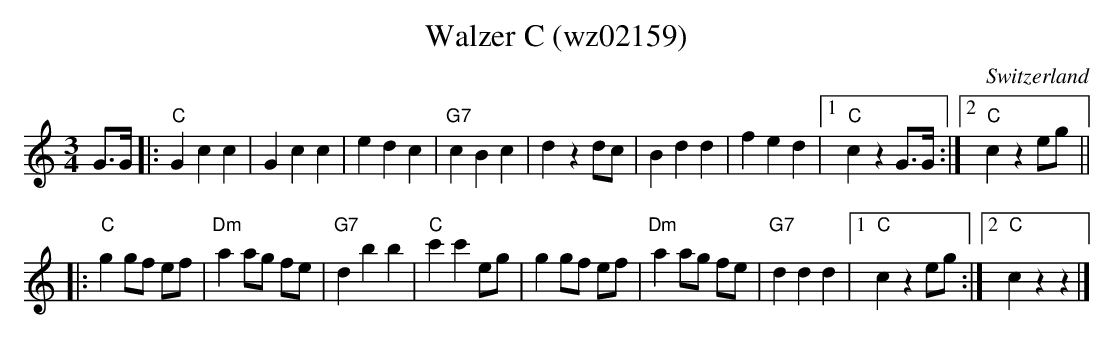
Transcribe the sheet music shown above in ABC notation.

X:1
T:Walzer C (wz02159)
O:Switzerland
M:3/4
L:1/8
K:C major
G>G |: "C"G2c2c2 | G2c2c2 | e2d2c2 | "G7"c2B2c2 | d2z2dc | B2d2d2 | f2e2d2 |1 "C"c2z2G>G :|2 "C"c2z2eg ||
|: "C"g2gf ef | "Dm"a2ag fe | "G7"d2b2b2 | "C"c'2c'2eg | g2gf ef | "Dm"a2ag fe | "G7"d2d2d2  |1 "C"c2z2eg :|2 "C"c2z2z2 |]
